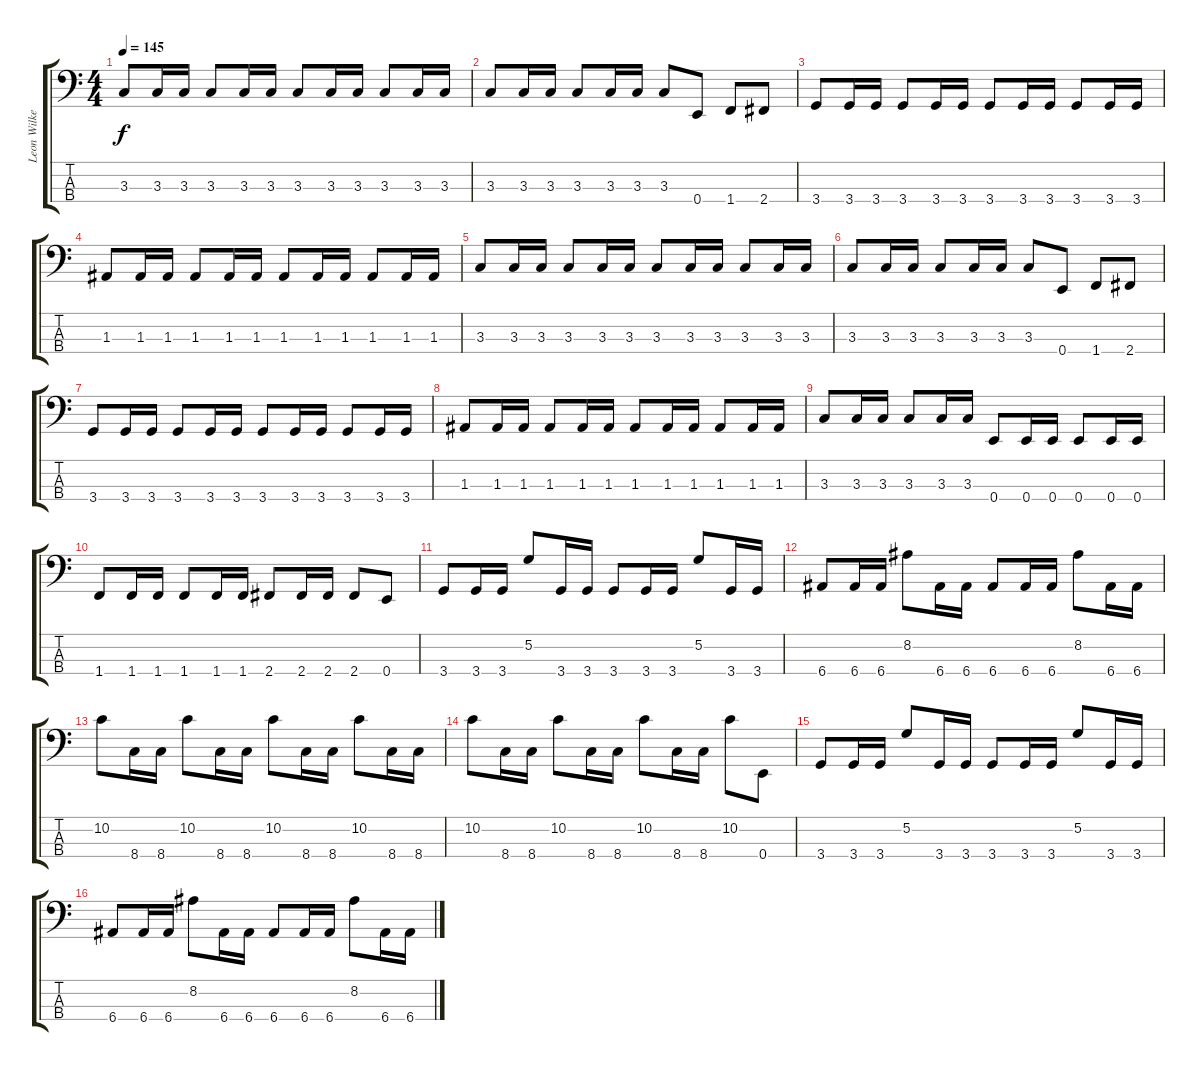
\track ("Leon Wilkeson" "Leon Wilke") {instrument electricbassfinger}
\staff {score tabs}
\tuning (G2 D2 A1 E1) {hide}
\ts (4 4)
\tempo 145
\clef f4
\ks c
3.3.8{dy f} 3.3.16 3.3.16 3.3.8 3.3.16 3.3.16 3.3.8 3.3.16 3.3.16 3.3.8 3.3.16 3.3.16 |
3.3.8 3.3.16 3.3.16 3.3.8 3.3.16 3.3.16 3.3.8 0.4.8 1.4.8 2.4.8 |
3.4.8 3.4.16 3.4.16 3.4.8 3.4.16 3.4.16 3.4.8 3.4.16 3.4.16 3.4.8 3.4.16 3.4.16 |
1.3.8 1.3.16 1.3.16 1.3.8 1.3.16 1.3.16 1.3.8 1.3.16 1.3.16 1.3.8 1.3.16 1.3.16 |
3.3.8 3.3.16 3.3.16 3.3.8 3.3.16 3.3.16 3.3.8 3.3.16 3.3.16 3.3.8 3.3.16 3.3.16 |
3.3.8 3.3.16 3.3.16 3.3.8 3.3.16 3.3.16 3.3.8 0.4.8 1.4.8 2.4.8 |
3.4.8 3.4.16 3.4.16 3.4.8 3.4.16 3.4.16 3.4.8 3.4.16 3.4.16 3.4.8 3.4.16 3.4.16 |
1.3.8 1.3.16 1.3.16 1.3.8 1.3.16 1.3.16 1.3.8 1.3.16 1.3.16 1.3.8 1.3.16 1.3.16 |
3.3.8 3.3.16 3.3.16 3.3.8 3.3.16 3.3.16 0.4.8 0.4.16 0.4.16 0.4.8 0.4.16 0.4.16 |
1.4.8 1.4.16 1.4.16 1.4.8 1.4.16 1.4.16 2.4.8 2.4.16 2.4.16 2.4.8 0.4.8 |
3.4.8 3.4.16 3.4.16 5.2.8 3.4.16 3.4.16 3.4.8 3.4.16 3.4.16 5.2.8 3.4.16 3.4.16 |
6.4.8 6.4.16 6.4.16 8.2.8 6.4.16 6.4.16 6.4.8 6.4.16 6.4.16 8.2.8 6.4.16 6.4.16 |
10.2.8 8.4.16 8.4.16 10.2.8 8.4.16 8.4.16 10.2.8 8.4.16 8.4.16 10.2.8 8.4.16 8.4.16 |
10.2.8 8.4.16 8.4.16 10.2.8 8.4.16 8.4.16 10.2.8 8.4.16 8.4.16 10.2.8 0.4.8 |
3.4.8 3.4.16 3.4.16 5.2.8 3.4.16 3.4.16 3.4.8 3.4.16 3.4.16 5.2.8 3.4.16 3.4.16 |
6.4.8 6.4.16 6.4.16 8.2.8 6.4.16 6.4.16 6.4.8 6.4.16 6.4.16 8.2.8 6.4.16 6.4.16
